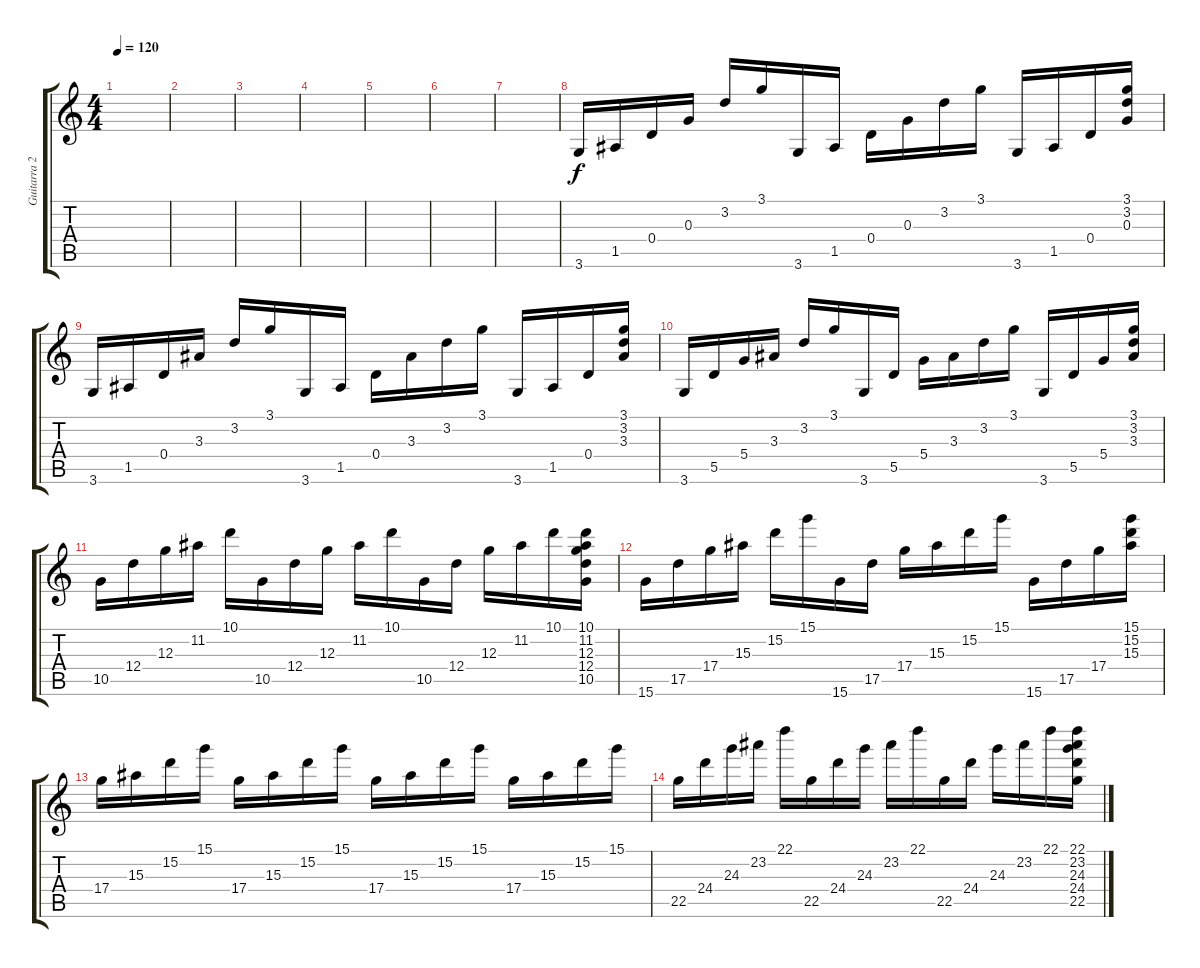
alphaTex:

\track ("Guitarra 2" "Guitarra 2") {instrument distortionguitar}
\staff {score tabs}
\tuning (E4 B3 G3 D3 A2 E2) {hide}
\ts (4 4)
\tempo 120
\clef g2
\ks c
|
|
|
|
|
|
|
3.6.16 1.5.16 0.4.16 0.3.16 3.2.16 3.1.16 3.6.16 1.5.16 0.4.16 0.3.16 3.2.16 3.1.16 3.6.16 1.5.16 0.4.16 (3.1 3.2 0.3).16 |
3.6.16 1.5.16 0.4.16 3.3.16 3.2.16 3.1.16 3.6.16 1.5.16 0.4.16 3.3.16 3.2.16 3.1.16 3.6.16 1.5.16 0.4.16 (3.1 3.2 3.3).16 |
3.6.16 5.5.16 5.4.16 3.3.16 3.2.16 3.1.16 3.6.16 5.5.16 5.4.16 3.3.16 3.2.16 3.1.16 3.6.16 5.5.16 5.4.16 (3.1 3.2 3.3).16 |
10.5.16 12.4.16 12.3.16 11.2.16 10.1.16 10.5.16 12.4.16 12.3.16 11.2.16 10.1.16 10.5.16 12.4.16 12.3.16 11.2.16 10.1.16 (10.1 11.2 12.3 12.4 10.5).16 |
15.6.16 17.5.16 17.4.16 15.3.16 15.2.16 15.1.16 15.6.16 17.5.16 17.4.16 15.3.16 15.2.16 15.1.16 15.6.16 17.5.16 17.4.16 (15.1 15.2 15.3).16 |
17.4.16 15.3.16 15.2.16 15.1.16 17.4.16 15.3.16 15.2.16 15.1.16 17.4.16 15.3.16 15.2.16 15.1.16 17.4.16 15.3.16 15.2.16 15.1.16 |
22.5.16 24.4.16 24.3.16 23.2.16 22.1.16 22.5.16 24.4.16 24.3.16 23.2.16 22.1.16 22.5.16 24.4.16 24.3.16 23.2.16 22.1.16 (22.1 23.2 24.3 24.4 22.5).16
